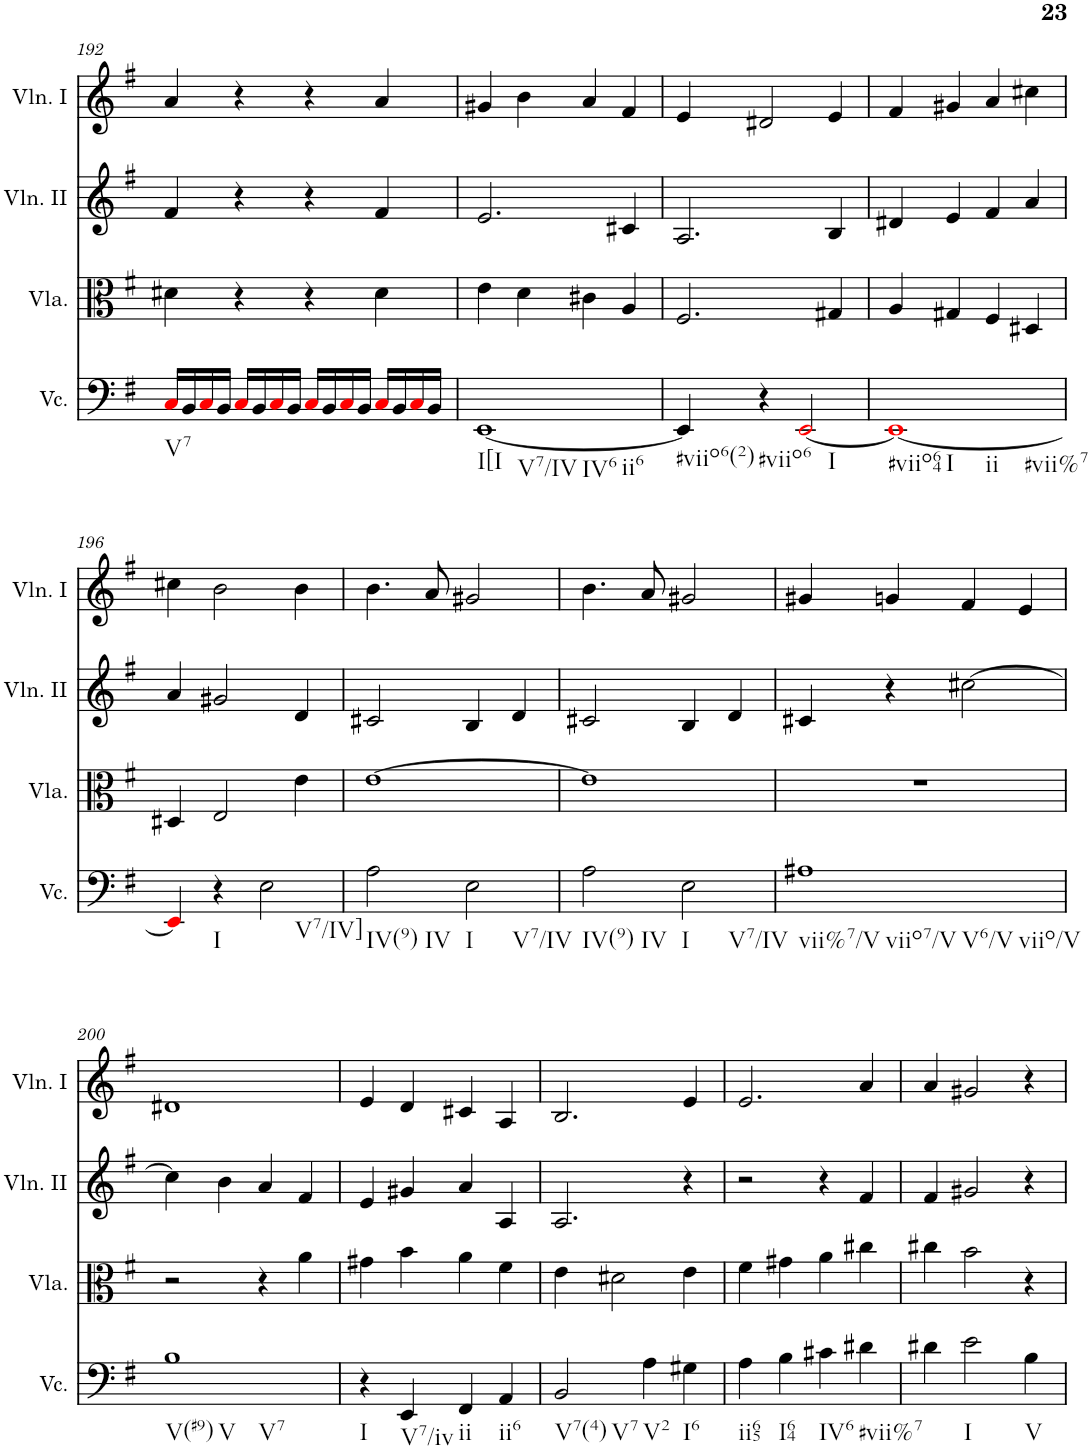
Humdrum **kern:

**kern	**kern	**kern	**kern
*part4	*part3	*part2	*part1
*staff4	*staff3	*staff2	*staff1
*I"Violoncello	*I"Viola	*I"Violino II	*I"Violino I
*I'Vc.	*I'Vla.	*I'Vln. II	*I'Vln. I
!!LO:PB:g=z
*clefF4	*clefC3	*clefG2	*clefG2
*k[f#]	*k[f#]	*k[f#]	*k[f#]
*M4/4	*M4/4	*M4/4	*M4/4
=192	=192	=192	=192
!LO:TX:b:t=V7	!	!	!
16Ci/LL	4d#X\	4f#/	4a/
16BB/	.	.	.
16Ci/	.	.	.
16BB/JJ	.	.	.
16Ci/LL	4r	4r	4r
16BB/	.	.	.
16Ci/	.	.	.
16BB/JJ	.	.	.
16Ci/LL	4r	4r	4r
16BB/	.	.	.
16Ci/	.	.	.
16BB/JJ	.	.	.
16Ci/LL	4d#\	4f#/	4a/
16BB/	.	.	.
16Ci/	.	.	.
16BB/JJ	.	.	.
=193	=193	=193	=193
!LO:TX:b:t=I[I	!	!	!
!LO:TX:b:t=V7/IV	!	!	!
!LO:TX:b:t=IV6	!	!	!
!LO:TX:b:t=ii6	!	!	!
[1EE	4e\	2.e/	4g#X/
.	4d\	.	4b\
.	4c#X\	.	4a/
.	4A/	4c#X/	4f#/
=194	=194	=194	=194
!LO:TX:b:t=#viio6(2)	!	!	!
4EE/]	2.F#/	2.A/	4e/
!LO:TX:b:t=#viio6	!	!	!
4r	.	.	2d#X/
!LO:TX:b:t=I	!	!	!
[2EEi/	.	.	.
.	4G#X/	4B/	4e/
=195	=195	=195	=195
!LO:TX:b:t=#viio64	!	!	!
!LO:TX:b:t=I	!	!	!
!LO:TX:b:t=ii	!	!	!
!LO:TX:b:t=#vii%7	!	!	!
1EEi_	4A/	4d#X/	4f#/
.	4G#X/	4e/	4g#X/
.	4F#/	4f#/	4a/
.	4D#X/	4a/	4cc#X\
!!LO:LB:g=z
=196	=196	=196	=196
4EEi/]	4D#X/	4a/	4cc#X\
!LO:TX:b:t=I	!	!	!
4r	2E/	2g#X/	2b\
!LO:TX:b:t=V7/IV]	!	!	!
2E\	.	.	.
.	4e\	4d/	4b\
=197	=197	=197	=197
!LO:TX:b:t=IV(9)	!	!	!
!LO:TX:b:t=IV	!	!	!
2A\	[1e	2c#X/	4.b\
.	.	.	8a/
!LO:TX:b:t=I	!	!	!
!LO:TX:b:t=V7/IV	!	!	!
2E\	.	4B/	2g#X/
.	.	4d/	.
=198	=198	=198	=198
!LO:TX:b:t=IV(9)	!	!	!
!LO:TX:b:t=IV	!	!	!
2A\	1e]	2c#X/	4.b\
.	.	.	8a/
!LO:TX:b:t=I	!	!	!
!LO:TX:b:t=V7/IV	!	!	!
2E\	.	4B/	2g#X/
.	.	4d/	.
=199	=199	=199	=199
!LO:TX:b:t=vii%7/V	!	!	!
!LO:TX:b:t=viio7/V	!	!	!
!LO:TX:b:t=V6/V	!	!	!
!LO:TX:b:t=viio/V	!	!	!
1A#X	1r	4c#X/	4g#X/
.	.	4r	4gn/
.	.	[2cc#X\	4f#/
.	.	.	4e/
!!LO:LB:g=z
=200	=200	=200	=200
!LO:TX:b:t=V(#9)	!	!	!
!LO:TX:b:t=V	!	!	!
!LO:TX:b:t=V7	!	!	!
1B	2r	4cc#\]	1d#X
.	.	4b\	.
.	4r	4a/	.
.	4a\	4f#/	.
=201	=201	=201	=201
!LO:TX:b:t=I	!	!	!
4r	4g#X\	4e/	4e/
!LO:TX:b:t=V7/iv	!	!	!
4EE/	4b\	4g#X/	4d/
!LO:TX:b:t=ii	!	!	!
4FF#/	4a\	4a/	4c#X/
!LO:TX:b:t=ii6	!	!	!
4AA/	4f#\	4A/	4A/
=202	=202	=202	=202
!LO:TX:b:t=V7(4)	!	!	!
!LO:TX:b:t=V7	!	!	!
2BB/	4e\	2.A/	2.B/
.	2d#X\	.	.
!LO:TX:b:t=V2	!	!	!
4A\	.	.	.
!LO:TX:b:t=I6	!	!	!
4G#X\	4e\	4r	4e/
=203	=203	=203	=203
!LO:TX:b:t=ii65	!	!	!
4A\	4f#\	2r	2.e/
!LO:TX:b:t=I64	!	!	!
4B\	4g#X\	.	.
!LO:TX:b:t=IV6	!	!	!
4c#X\	4a\	4r	.
!LO:TX:b:t=#vii%7	!	!	!
4d#X\	4cc#X\	4f#/	4a/
=204	=204	=204	=204
4d#X\	4cc#X\	4f#/	4a/
!LO:TX:b:t=I	!	!	!
2e\	2b\	2g#X/	2g#X/
!LO:TX:b:t=V	!	!	!
4B\	4r	4r	4r
=	=	=	=
*-	*-	*-	*-
